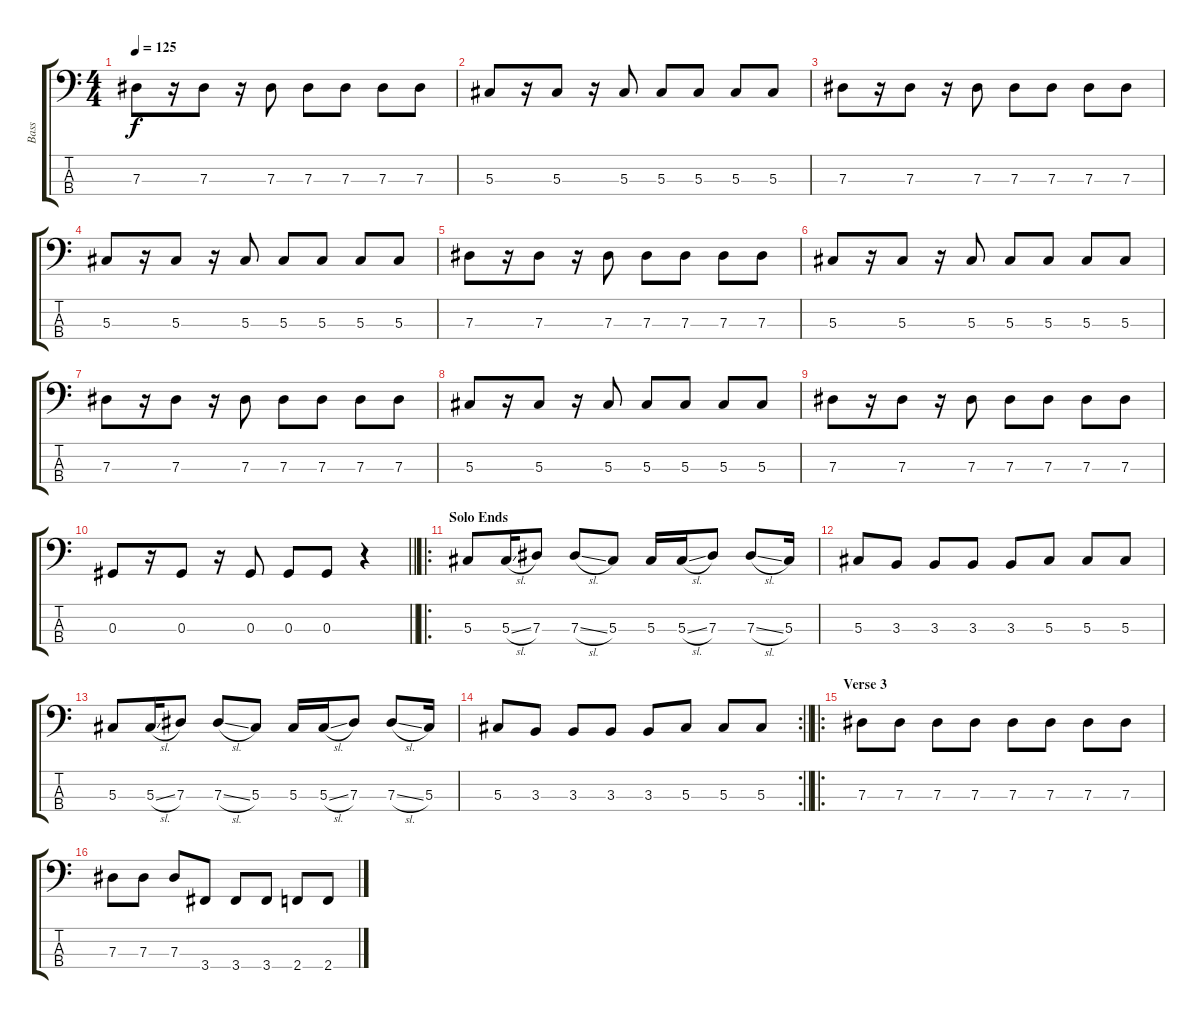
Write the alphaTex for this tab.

\track ("Bass" "Bass") {instrument electricbassfinger}
\staff {score tabs}
\tuning (Gb2 Db2 Ab1 Eb1) {hide}
\ts (4 4)
\tempo 125
\clef f4
\ks c
7.3.8{dy f} r.16 7.3.8 r.16 7.3.8 7.3.8 7.3.8 7.3.8 7.3.8 |
5.3.8 r.16 5.3.8 r.16 5.3.8 5.3.8 5.3.8 5.3.8 5.3.8 |
7.3.8 r.16 7.3.8 r.16 7.3.8 7.3.8 7.3.8 7.3.8 7.3.8 |
5.3.8 r.16 5.3.8 r.16 5.3.8 5.3.8 5.3.8 5.3.8 5.3.8 |
7.3.8 r.16 7.3.8 r.16 7.3.8 7.3.8 7.3.8 7.3.8 7.3.8 |
5.3.8 r.16 5.3.8 r.16 5.3.8 5.3.8 5.3.8 5.3.8 5.3.8 |
7.3.8 r.16 7.3.8 r.16 7.3.8 7.3.8 7.3.8 7.3.8 7.3.8 |
5.3.8 r.16 5.3.8 r.16 5.3.8 5.3.8 5.3.8 5.3.8 5.3.8 |
7.3.8 r.16 7.3.8 r.16 7.3.8 7.3.8 7.3.8 7.3.8 7.3.8 |
\barLineRight lightlight
0.3.8 r.16 0.3.8 r.16 0.3.8 0.3.8 0.3.8 r.4 |
\ro
\section ("" "Solo Ends")
5.3.8 5.3{sl}.16 7.3.8 7.3{sl}.8 5.3.8 5.3.16 5.3{sl}.16 7.3.8 7.3{sl}.8 5.3.16 |
5.3.8 3.3.8 3.3.8 3.3.8 3.3.8 5.3.8 5.3.8 5.3.8 |
5.3.8 5.3{sl}.16 7.3.8 7.3{sl}.8 5.3.8 5.3.16 5.3{sl}.16 7.3.8 7.3{sl}.8 5.3.16 |
\rc 2
\barLineRight lightlight
5.3.8 3.3.8 3.3.8 3.3.8 3.3.8 5.3.8 5.3.8 5.3.8 |
\ro
\section ("" "Verse 3")
7.3.8 7.3.8 7.3.8 7.3.8 7.3.8 7.3.8 7.3.8 7.3.8 |
7.3.8 7.3.8 7.3.8 3.4.8 3.4.8 3.4.8 2.4.8 2.4.8
